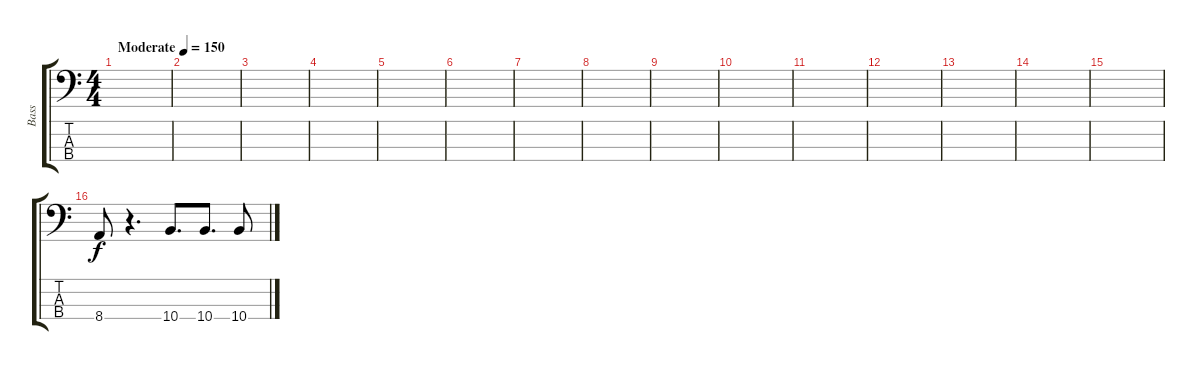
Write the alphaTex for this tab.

\track ("Bass" "Bass") {instrument electricbassfinger}
\staff {score tabs}
\tuning (Gb2 Db2 Ab1 Db1) {hide}
\ts (4 4)
\tempo (150 "Moderate")
\clef f4
\ks c
|
|
|
|
|
|
|
|
|
|
|
|
|
|
|
8.4.8 r.4{d} 10.4.8{d} 10.4.8{d} 10.4.8
